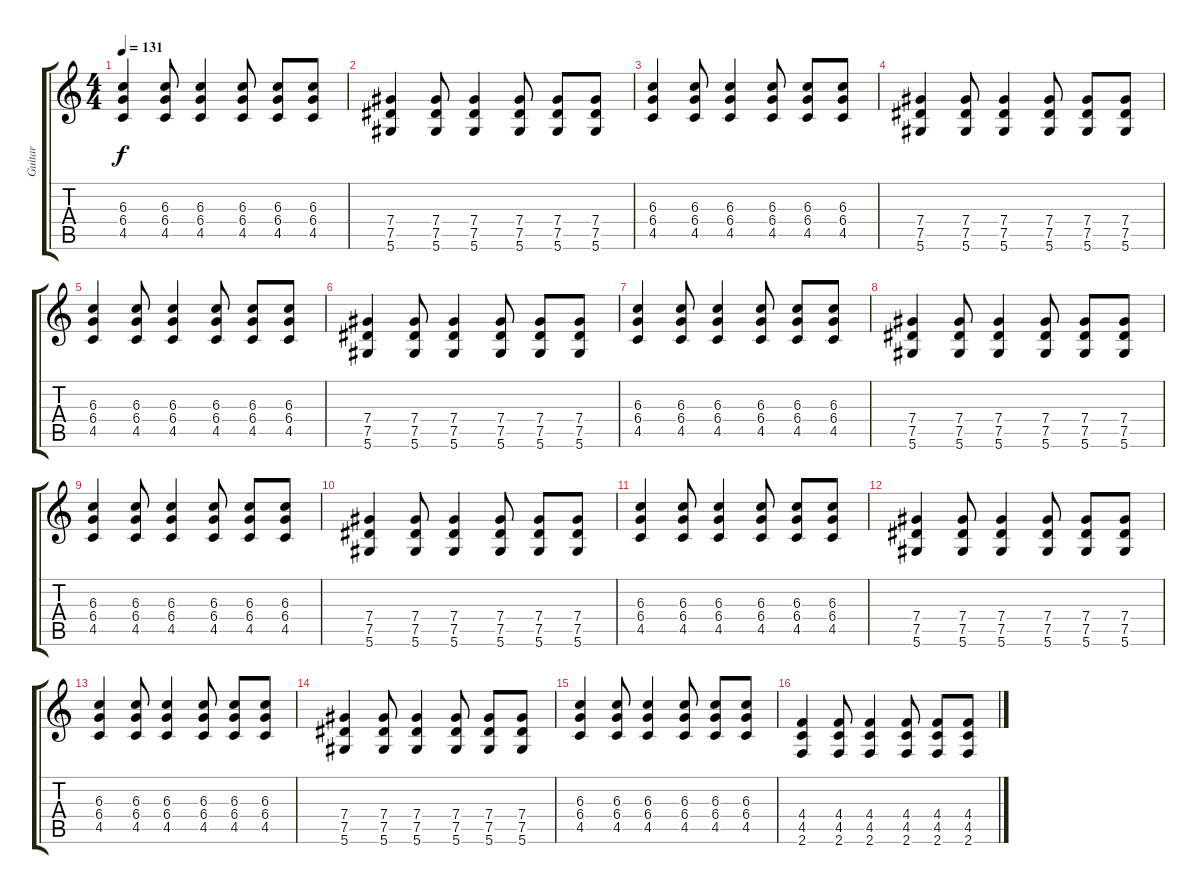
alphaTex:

\track ("Guitar" "Guitar") {instrument overdrivenguitar}
\staff {score tabs}
\tuning (Eb4 Bb3 Gb3 Db3 Ab2 Eb2) {hide}
\ts (4 4)
\tempo 131
\clef g2
\ks c
(6.3 6.4 4.5).4{dy f} (6.3 6.4 4.5).8 (6.3 6.4 4.5).4 (6.3 6.4 4.5).8 (6.3 6.4 4.5).8 (6.3 6.4 4.5).8 |
(7.4 7.5 5.6).4 (7.4 7.5 5.6).8 (7.4 7.5 5.6).4 (7.4 7.5 5.6).8 (7.4 7.5 5.6).8 (7.4 7.5 5.6).8 |
(6.3 6.4 4.5).4 (6.3 6.4 4.5).8 (6.3 6.4 4.5).4 (6.3 6.4 4.5).8 (6.3 6.4 4.5).8 (6.3 6.4 4.5).8 |
(7.4 7.5 5.6).4 (7.4 7.5 5.6).8 (7.4 7.5 5.6).4 (7.4 7.5 5.6).8 (7.4 7.5 5.6).8 (7.4 7.5 5.6).8 |
(6.3 6.4 4.5).4 (6.3 6.4 4.5).8 (6.3 6.4 4.5).4 (6.3 6.4 4.5).8 (6.3 6.4 4.5).8 (6.3 6.4 4.5).8 |
(7.4 7.5 5.6).4 (7.4 7.5 5.6).8 (7.4 7.5 5.6).4 (7.4 7.5 5.6).8 (7.4 7.5 5.6).8 (7.4 7.5 5.6).8 |
(6.3 6.4 4.5).4 (6.3 6.4 4.5).8 (6.3 6.4 4.5).4 (6.3 6.4 4.5).8 (6.3 6.4 4.5).8 (6.3 6.4 4.5).8 |
(7.4 7.5 5.6).4 (7.4 7.5 5.6).8 (7.4 7.5 5.6).4 (7.4 7.5 5.6).8 (7.4 7.5 5.6).8 (7.4 7.5 5.6).8 |
(6.3 6.4 4.5).4 (6.3 6.4 4.5).8 (6.3 6.4 4.5).4 (6.3 6.4 4.5).8 (6.3 6.4 4.5).8 (6.3 6.4 4.5).8 |
(7.4 7.5 5.6).4 (7.4 7.5 5.6).8 (7.4 7.5 5.6).4 (7.4 7.5 5.6).8 (7.4 7.5 5.6).8 (7.4 7.5 5.6).8 |
(6.3 6.4 4.5).4 (6.3 6.4 4.5).8 (6.3 6.4 4.5).4 (6.3 6.4 4.5).8 (6.3 6.4 4.5).8 (6.3 6.4 4.5).8 |
(7.4 7.5 5.6).4 (7.4 7.5 5.6).8 (7.4 7.5 5.6).4 (7.4 7.5 5.6).8 (7.4 7.5 5.6).8 (7.4 7.5 5.6).8 |
(6.3 6.4 4.5).4 (6.3 6.4 4.5).8 (6.3 6.4 4.5).4 (6.3 6.4 4.5).8 (6.3 6.4 4.5).8 (6.3 6.4 4.5).8 |
(7.4 7.5 5.6).4 (7.4 7.5 5.6).8 (7.4 7.5 5.6).4 (7.4 7.5 5.6).8 (7.4 7.5 5.6).8 (7.4 7.5 5.6).8 |
(6.3 6.4 4.5).4 (6.3 6.4 4.5).8 (6.3 6.4 4.5).4 (6.3 6.4 4.5).8 (6.3 6.4 4.5).8 (6.3 6.4 4.5).8 |
(4.4 4.5 2.6).4 (4.4 4.5 2.6).8 (4.4 4.5 2.6).4 (4.4 4.5 2.6).8 (4.4 4.5 2.6).8 (4.4 4.5 2.6).8
